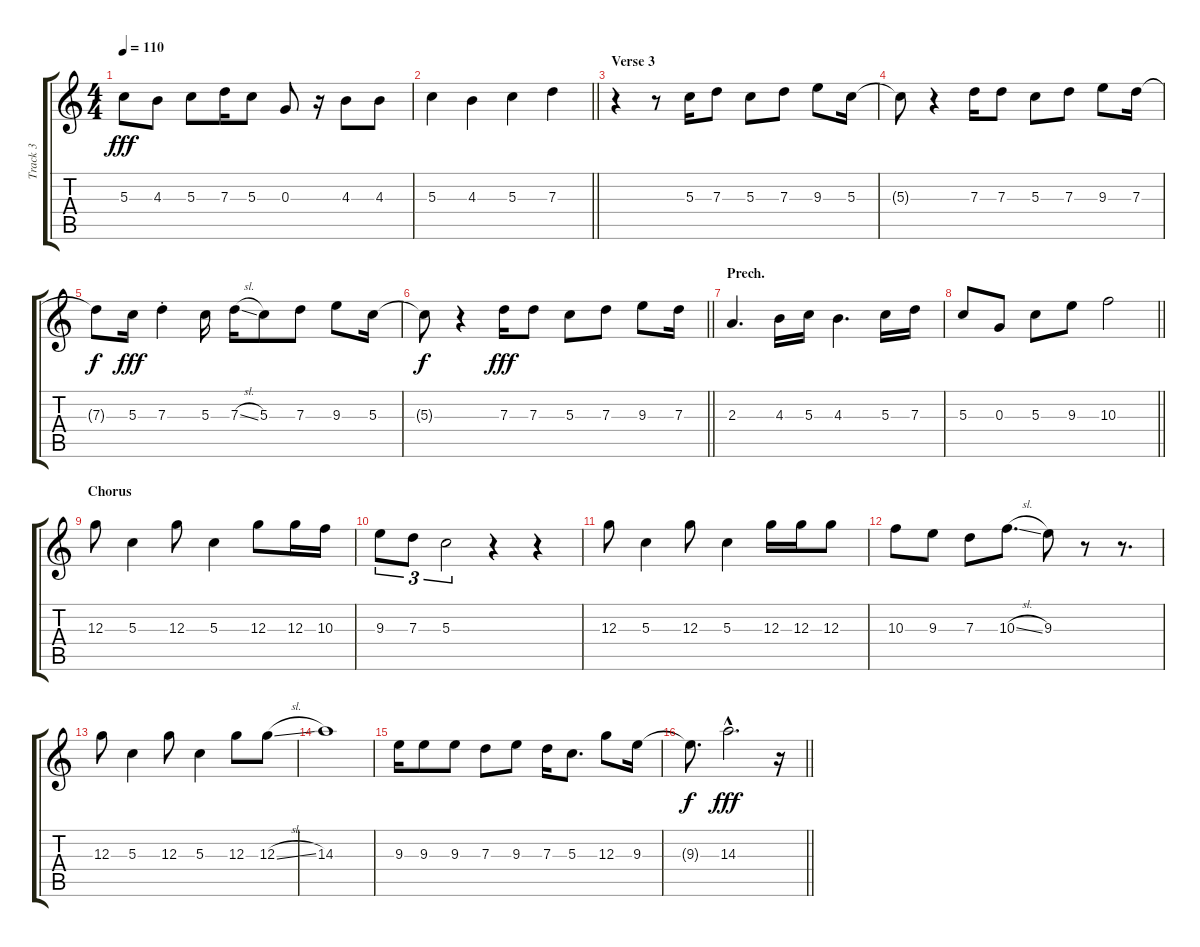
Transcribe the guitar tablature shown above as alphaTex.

\track ("Track 3" "Track 3") {instrument electricguitarclean}
\staff {score tabs}
\tuning (E4 B3 G3 D3 A2 E2) {hide}
\ts (4 4)
\tempo 110
\clef g2
\ks c
5.3.8{dy fff} 4.3.8 5.3.8 7.3.16 5.3.8 0.3.8 r.16 4.3.8 4.3.8 |
\barLineRight lightlight
5.3.4 4.3.4 5.3.4 7.3.4 |
\section ("" "Verse 3")
r.4 r.8 5.3.16 7.3.8 5.3.8 7.3.8 9.3.8 5.3.16 |
5.3{t}.8 r.4 7.3.16 7.3.8 5.3.8 7.3.8 9.3.8 7.3.16 |
7.3{t}.8{dy f} 5.3.16{dy fff} 7.3{st}.4 5.3.16 7.3{sl}.16 5.3.8 7.3.8 9.3.8 5.3.16 |
\barLineRight lightlight
5.3{t}.8{dy f} r.4 7.3.16{dy fff} 7.3.8 5.3.8 7.3.8 9.3.8 7.3.16 |
\section ("" "Prech.")
2.3.4{d} 4.3.16 5.3.16 4.3.4{d} 5.3.16 7.3.16 |
\barLineRight lightlight
5.3.8 0.3.8 5.3.8 9.3.8 10.3.2 |
\section ("" "Chorus")
12.3.8 5.3.4 12.3.8 5.3.4 12.3.8 12.3.16 10.3.16 |
9.3.8{tu (3 2)} 7.3.8{tu (3 2)} 5.3.2{tu (3 2)} r.4 r.4 |
12.3.8 5.3.4 12.3.8 5.3.4 12.3.16 12.3.16 12.3.8 |
10.3.8 9.3.8 7.3.8 10.3{sl}.8{d} 9.3.8 r.8 r.8{d} |
12.3.8 5.3.4 12.3.8 5.3.4 12.3.8 12.3{sl}.8 |
14.3.1 |
9.3.16 9.3.8 9.3.8 7.3.8 9.3.8 7.3.16 5.3.8{d} 12.3.8 9.3.16 |
\barLineRight lightlight
9.3{t}.8{d dy f} 14.3{hac}.2{d dy fff} r.16
